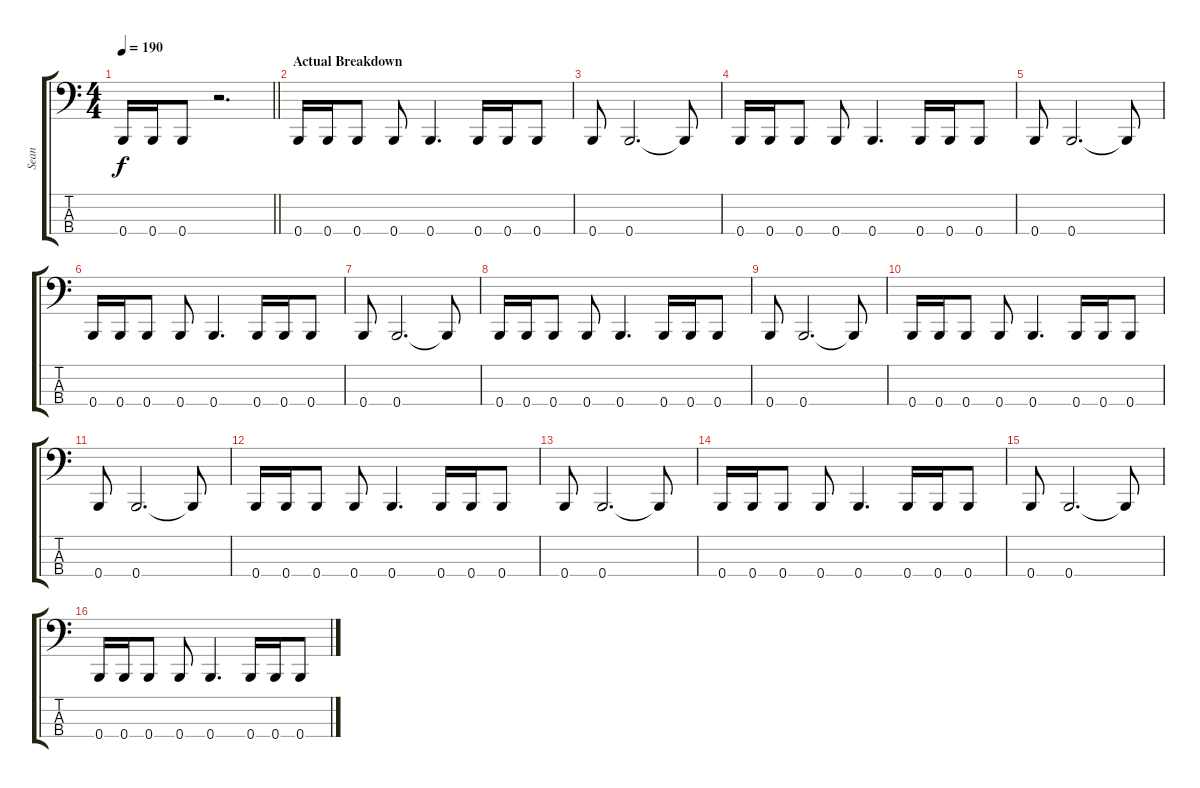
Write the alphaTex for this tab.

\track ("Sean" "Sean") {instrument electricbasspick}
\staff {score tabs}
\tuning (E2 B1 Gb1 B0) {hide}
\ts (4 4)
\tempo 190
\clef f4
\barLineRight lightlight
\ks c
0.4.16{dy f} 0.4.16 0.4.8 r.2{d} |
\section ("" "Actual Breakdown")
0.4.16 0.4.16 0.4.8 0.4.8 0.4.4{d} 0.4.16 0.4.16 0.4.8 |
0.4.8 0.4.2{d} 0.4{t}.8 |
0.4.16 0.4.16 0.4.8 0.4.8 0.4.4{d} 0.4.16 0.4.16 0.4.8 |
0.4.8 0.4.2{d} 0.4{t}.8 |
0.4.16 0.4.16 0.4.8 0.4.8 0.4.4{d} 0.4.16 0.4.16 0.4.8 |
0.4.8 0.4.2{d} 0.4{t}.8 |
0.4.16 0.4.16 0.4.8 0.4.8 0.4.4{d} 0.4.16 0.4.16 0.4.8 |
0.4.8 0.4.2{d} 0.4{t}.8 |
0.4.16 0.4.16 0.4.8 0.4.8 0.4.4{d} 0.4.16 0.4.16 0.4.8 |
0.4.8 0.4.2{d} 0.4{t}.8 |
0.4.16 0.4.16 0.4.8 0.4.8 0.4.4{d} 0.4.16 0.4.16 0.4.8 |
0.4.8 0.4.2{d} 0.4{t}.8 |
0.4.16 0.4.16 0.4.8 0.4.8 0.4.4{d} 0.4.16 0.4.16 0.4.8 |
0.4.8 0.4.2{d} 0.4{t}.8 |
0.4.16 0.4.16 0.4.8 0.4.8 0.4.4{d} 0.4.16 0.4.16 0.4.8
